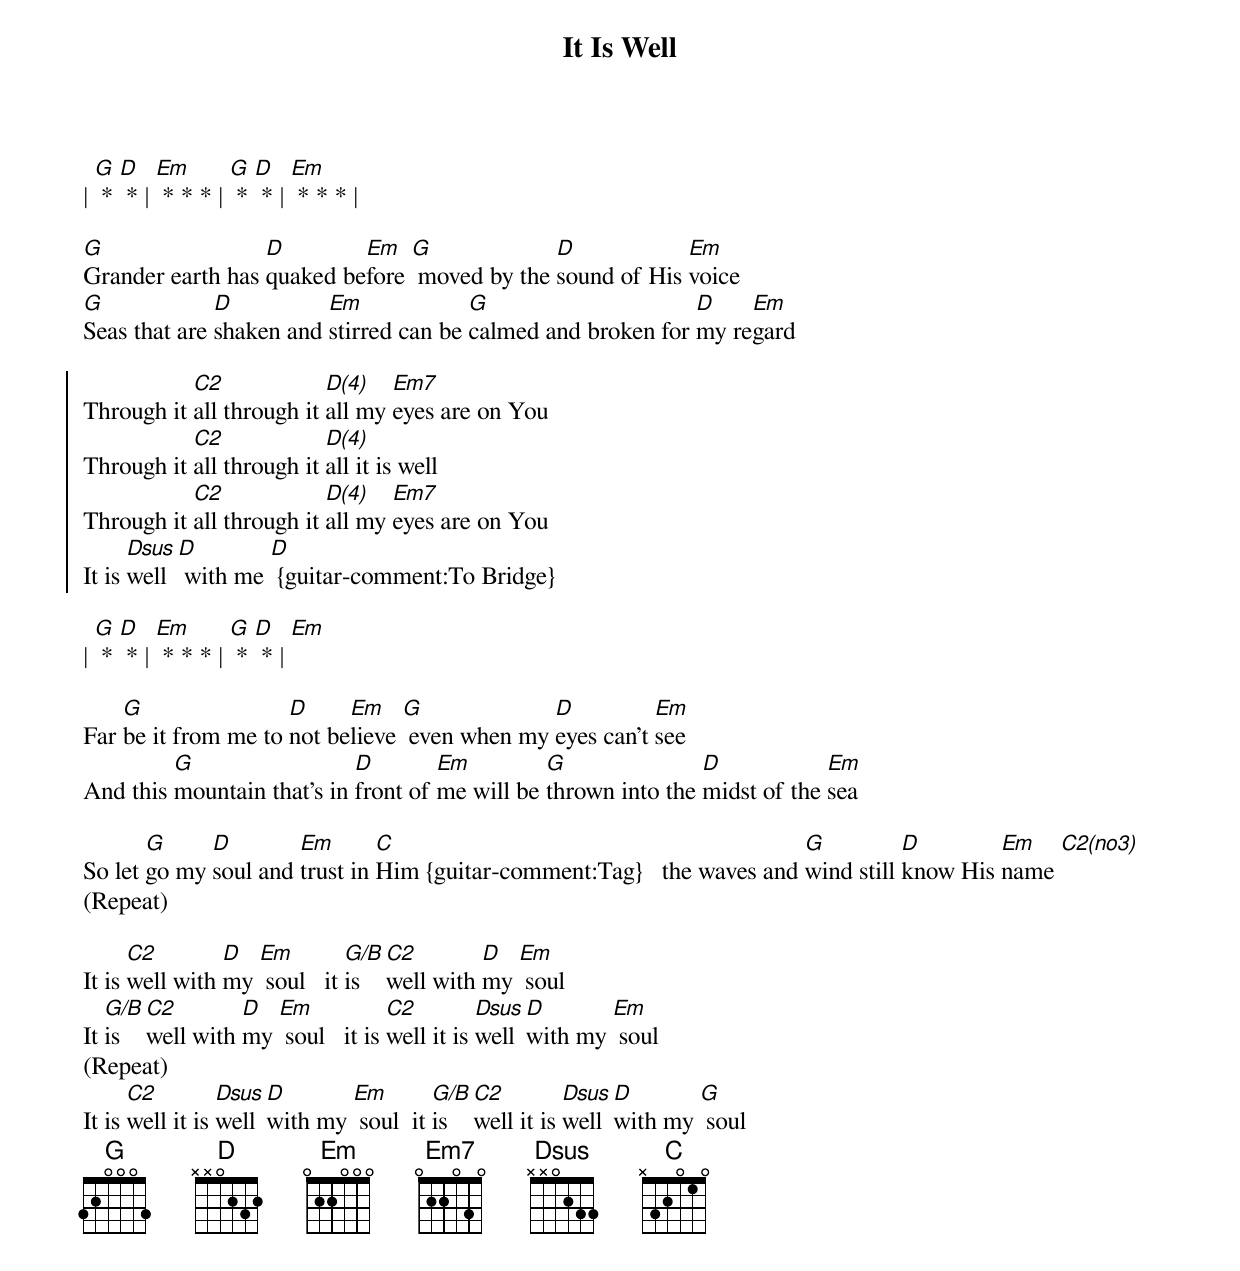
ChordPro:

{title: It Is Well}
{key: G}
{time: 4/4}
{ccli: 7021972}
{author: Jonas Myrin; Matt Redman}
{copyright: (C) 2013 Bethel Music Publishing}

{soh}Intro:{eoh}
| [G] * [D] * | [Em] * * * | [G] * [D] * | [Em] * * * |

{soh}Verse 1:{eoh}
[G]Grander earth has [D]quaked be[Em]fore [G] moved by the [D]sound of His [Em]voice
[G]Seas that are [D]shaken and [Em]stirred can be [G]calmed and broken for [D]my re[Em]gard

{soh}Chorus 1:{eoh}
{start_of_chorus}
Through it [C2]all through it [D(4)]all my [Em7]eyes are on You
Through it [C2]all through it [D(4)]all it is well
Through it [C2]all through it [D(4)]all my [Em7]eyes are on You
It is [Dsus]well [D] with me [D] {guitar-comment:To Bridge}
{end_of_chorus}

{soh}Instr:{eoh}
| [G] * [D] * | [Em] * * * | [G] * [D] * | [Em]

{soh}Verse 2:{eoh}
Far [G]be it from me to [D]not be[Em]lieve [G] even when my [D]eyes can't [Em]see
And this [G]mountain that's in [D]front of [Em]me will be [G]thrown into the [D]midst of the [Em]sea

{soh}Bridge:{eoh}
{start_of_bridge}
So let [G]go my [D]soul and [Em]trust in [C]Him {guitar-comment:Tag}   the waves and [G]wind still [D]know His [Em]name [C2(no3)]
(Repeat)
{end_of_bridge}

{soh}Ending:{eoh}
It is [C2]well with [D]my [Em] soul   it [G/B]is [C2]well with [D]my [Em] soul
It [G/B]is [C2]well with [D]my [Em] soul   it is [C2]well it is [Dsus]well [D]with my [Em] soul
(Repeat)
It is [C2]well it is [Dsus]well [D]with my [Em] soul  it [G/B]is [C2]well it is [Dsus]well [D]with my [G] soul
